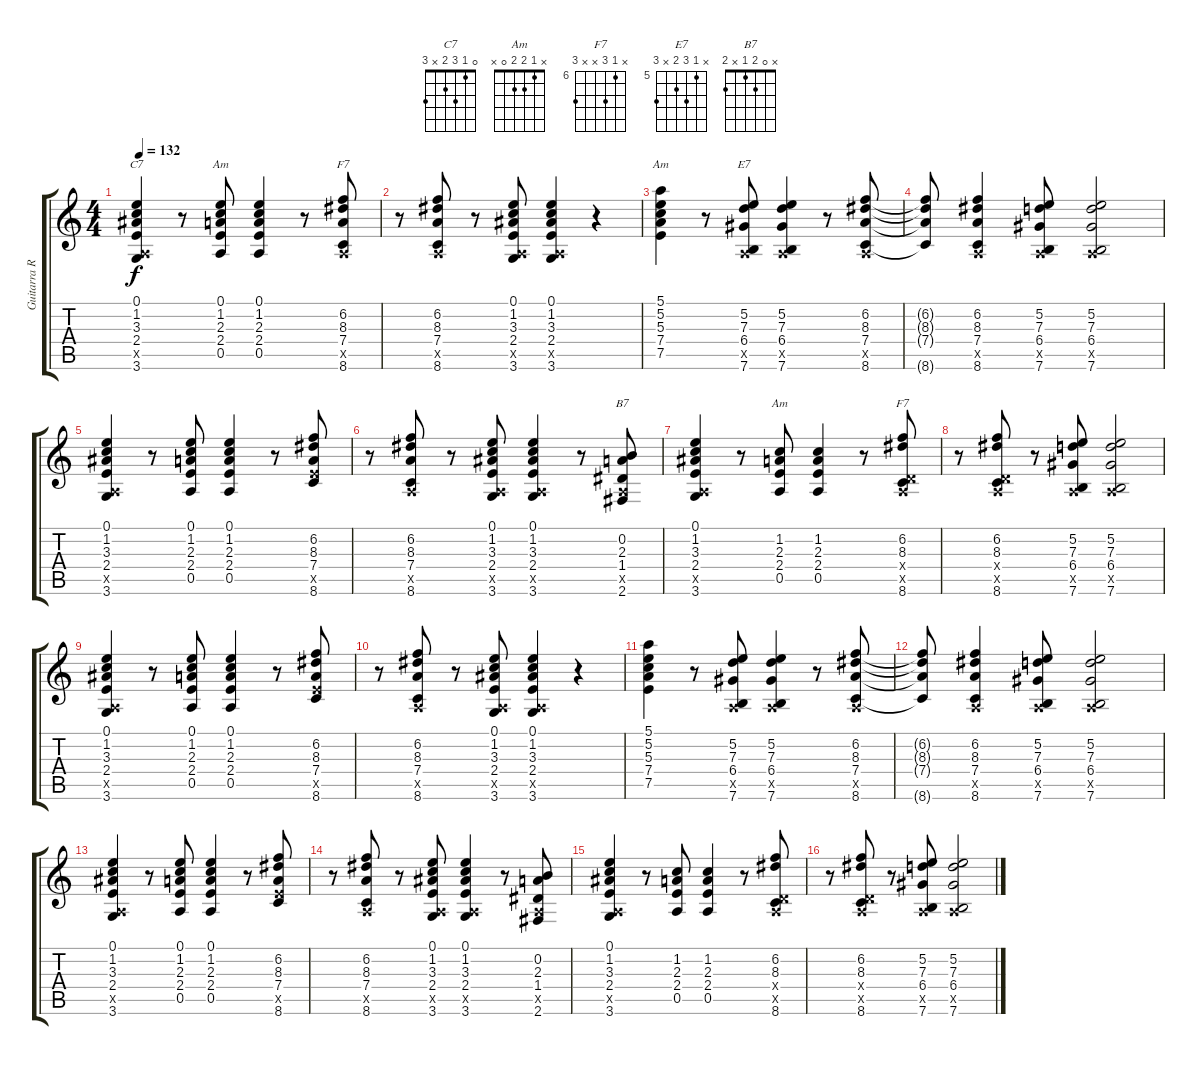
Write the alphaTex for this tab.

\track ("Guitarra Ritmica" "Guitarra R") {instrument overdrivenguitar}
\staff {score tabs}
\tuning (E4 B3 G3 D3 A2 E2) {hide}
\chord ("C7" 0 1 3 2 x 3)
\chord ("Am" 0 1 2 2 0 x)
\chord ("F7" x 6 8 7 x 8) {firstfret 6}
\chord ("Am" 5 5 5 7 7 x) {firstfret 5 barre 5}
\chord ("E7" x 5 7 6 x 7) {firstfret 5}
\chord ("B7" x 0 2 1 x 2)
\chord ("Am" x 1 2 2 0 x)
\chord ("F7" x 6 8 x x 8) {firstfret 6}
\ts (4 4)
\tempo 132
\clef g2
\ks c
(0.1 1.2 3.3 2.4 0.5{x} 3.6).4{ch "C7" dy f} r.8 (0.1 1.2 2.3 2.4 0.5).8{ch "Am"} (0.1 1.2 2.3 2.4 0.5).4 r.8 (6.2 8.3 7.4 0.5{x} 8.6).8{ch "F7"} |
r.8 (6.2 8.3 7.4 0.5{x} 8.6).8 r.8 (0.1 1.2 3.3 2.4 0.5{x} 3.6).8 (0.1 1.2 3.3 2.4 0.5{x} 3.6).4 r.4 |
(5.1 5.2 5.3 7.4 7.5).4{ch "Am"} r.8 (5.2 7.3 6.4 0.5{x} 7.6).8{ch "E7"} (5.2 7.3 6.4 0.5{x} 7.6).4 r.8 (6.2 8.3 7.4 0.5{x} 8.6).8 |
(6.2{t} 8.3{t} 7.4{t} 8.6{t}).8 (6.2 8.3 7.4 0.5{x} 8.6).4 (5.2 7.3 6.4 0.5{x} 7.6).8 (5.2 7.3 6.4 0.5{x} 7.6).2 |
(0.1 1.2 3.3 2.4 0.5{x} 3.6).4 r.8 (0.1 1.2 2.3 2.4 0.5).8 (0.1 1.2 2.3 2.4 0.5).4 r.8 (6.2 8.3 7.4 7.5{x} 8.6).8 |
r.8 (6.2 8.3 7.4 0.5{x} 8.6).8 r.8 (0.1 1.2 3.3 2.4 0.5{x} 3.6).8 (0.1 1.2 3.3 2.4 0.5{x} 3.6).4 r.8 (0.2 2.3 1.4 0.5{x} 2.6).8{ch "B7"} |
(0.1 1.2 3.3 2.4 0.5{x} 3.6).4 r.8 (1.2 2.3 2.4 0.5).8{ch "Am"} (1.2 2.3 2.4 0.5).4 r.8 (6.2 8.3 0.4{x} 0.5{x} 8.6).8{ch "F7"} |
r.8 (6.2 8.3 0.4{x} 0.5{x} 8.6).8 r.8 (5.2 7.3 6.4 0.5{x} 7.6).8 (5.2 7.3 6.4 0.5{x} 7.6).2 |
(0.1 1.2 3.3 2.4 0.5{x} 3.6).4 r.8 (0.1 1.2 2.3 2.4 0.5).8 (0.1 1.2 2.3 2.4 0.5).4 r.8 (6.2 8.3 7.4 7.5{x} 8.6).8 |
r.8 (6.2 8.3 7.4 0.5{x} 8.6).8 r.8 (0.1 1.2 3.3 2.4 0.5{x} 3.6).8 (0.1 1.2 3.3 2.4 0.5{x} 3.6).4 r.4 |
(5.1 5.2 5.3 7.4 7.5).4 r.8 (5.2 7.3 6.4 0.5{x} 7.6).8 (5.2 7.3 6.4 0.5{x} 7.6).4 r.8 (6.2 8.3 7.4 0.5{x} 8.6).8 |
(6.2{t} 8.3{t} 7.4{t} 8.6{t}).8 (6.2 8.3 7.4 0.5{x} 8.6).4 (5.2 7.3 6.4 0.5{x} 7.6).8 (5.2 7.3 6.4 0.5{x} 7.6).2 |
(0.1 1.2 3.3 2.4 0.5{x} 3.6).4 r.8 (0.1 1.2 2.3 2.4 0.5).8 (0.1 1.2 2.3 2.4 0.5).4 r.8 (6.2 8.3 7.4 7.5{x} 8.6).8 |
r.8 (6.2 8.3 7.4 0.5{x} 8.6).8 r.8 (0.1 1.2 3.3 2.4 0.5{x} 3.6).8 (0.1 1.2 3.3 2.4 0.5{x} 3.6).4 r.8 (0.2 2.3 1.4 0.5{x} 2.6).8 |
(0.1 1.2 3.3 2.4 0.5{x} 3.6).4 r.8 (1.2 2.3 2.4 0.5).8 (1.2 2.3 2.4 0.5).4 r.8 (6.2 8.3 0.4{x} 0.5{x} 8.6).8 |
r.8 (6.2 8.3 0.4{x} 0.5{x} 8.6).8 r.8 (5.2 7.3 6.4 0.5{x} 7.6).8 (5.2 7.3 6.4 0.5{x} 7.6).2
